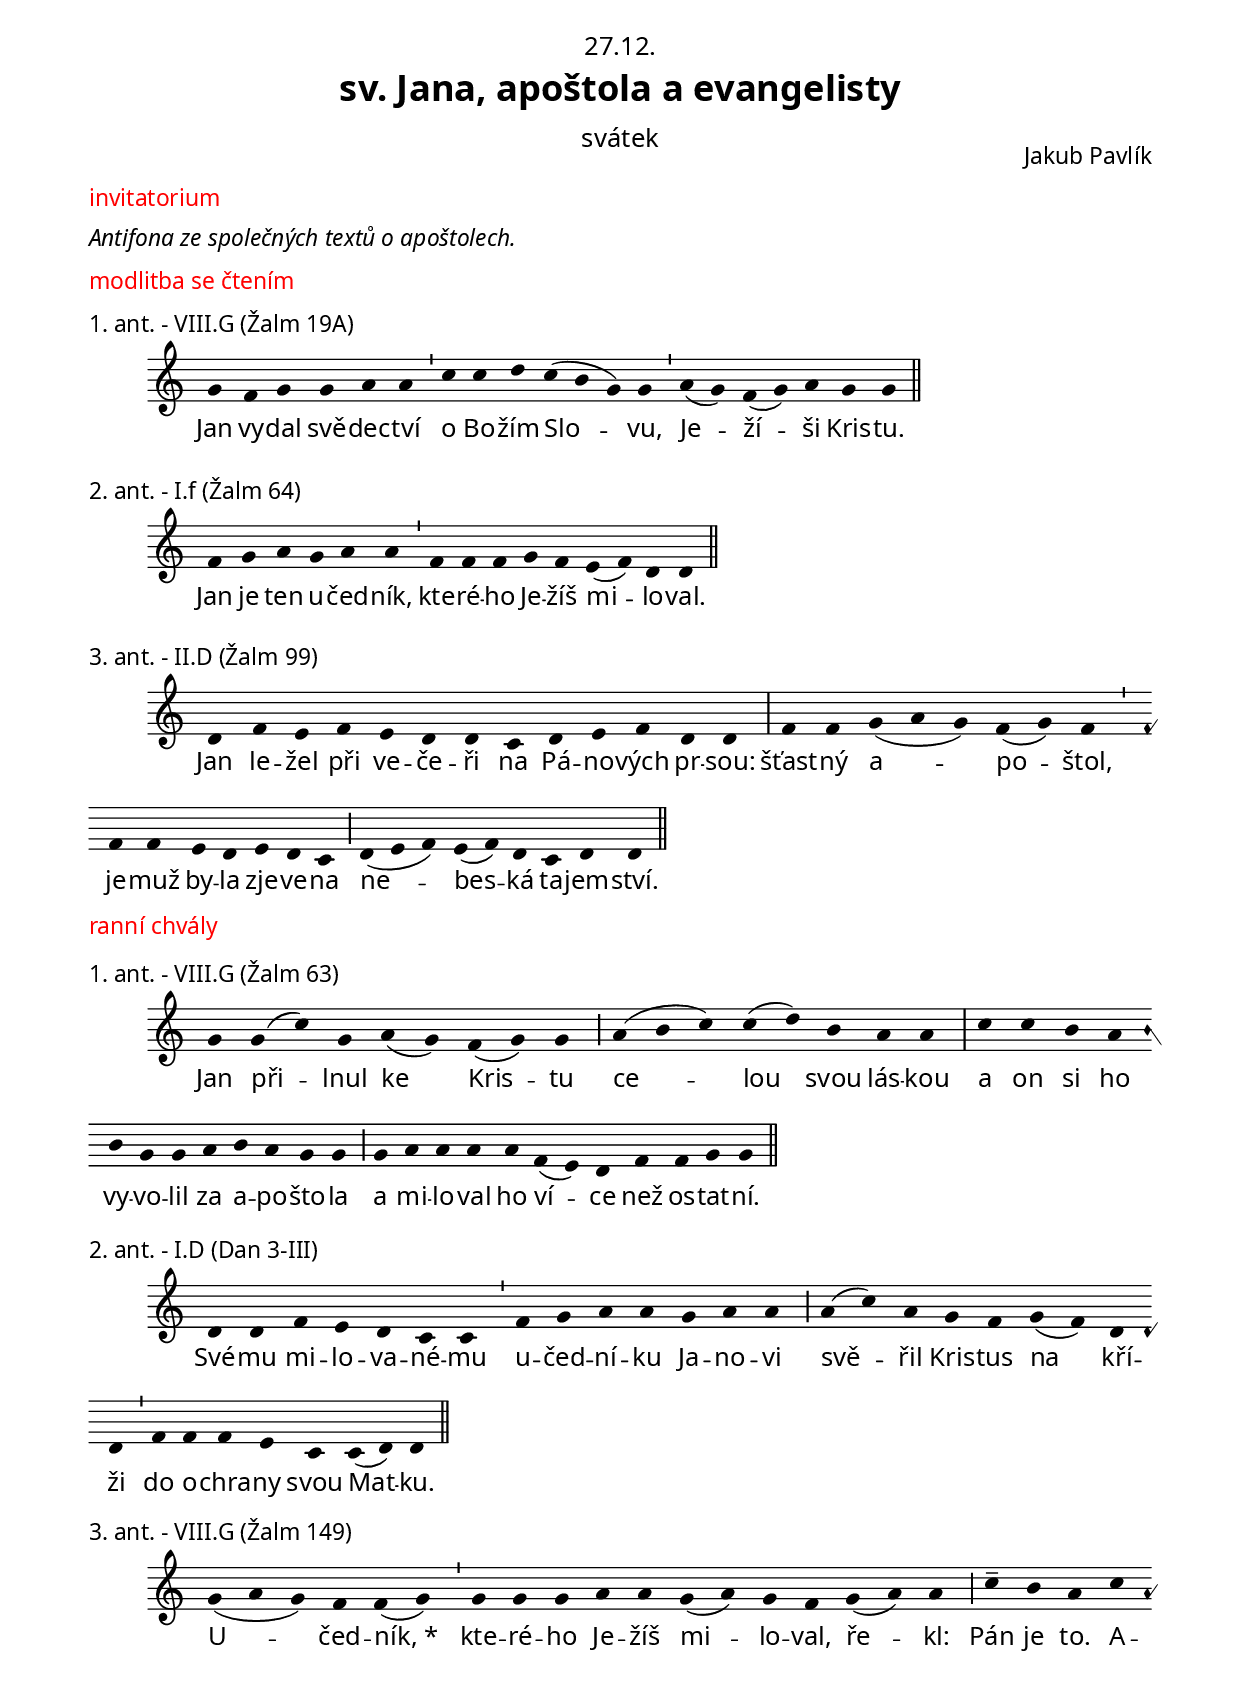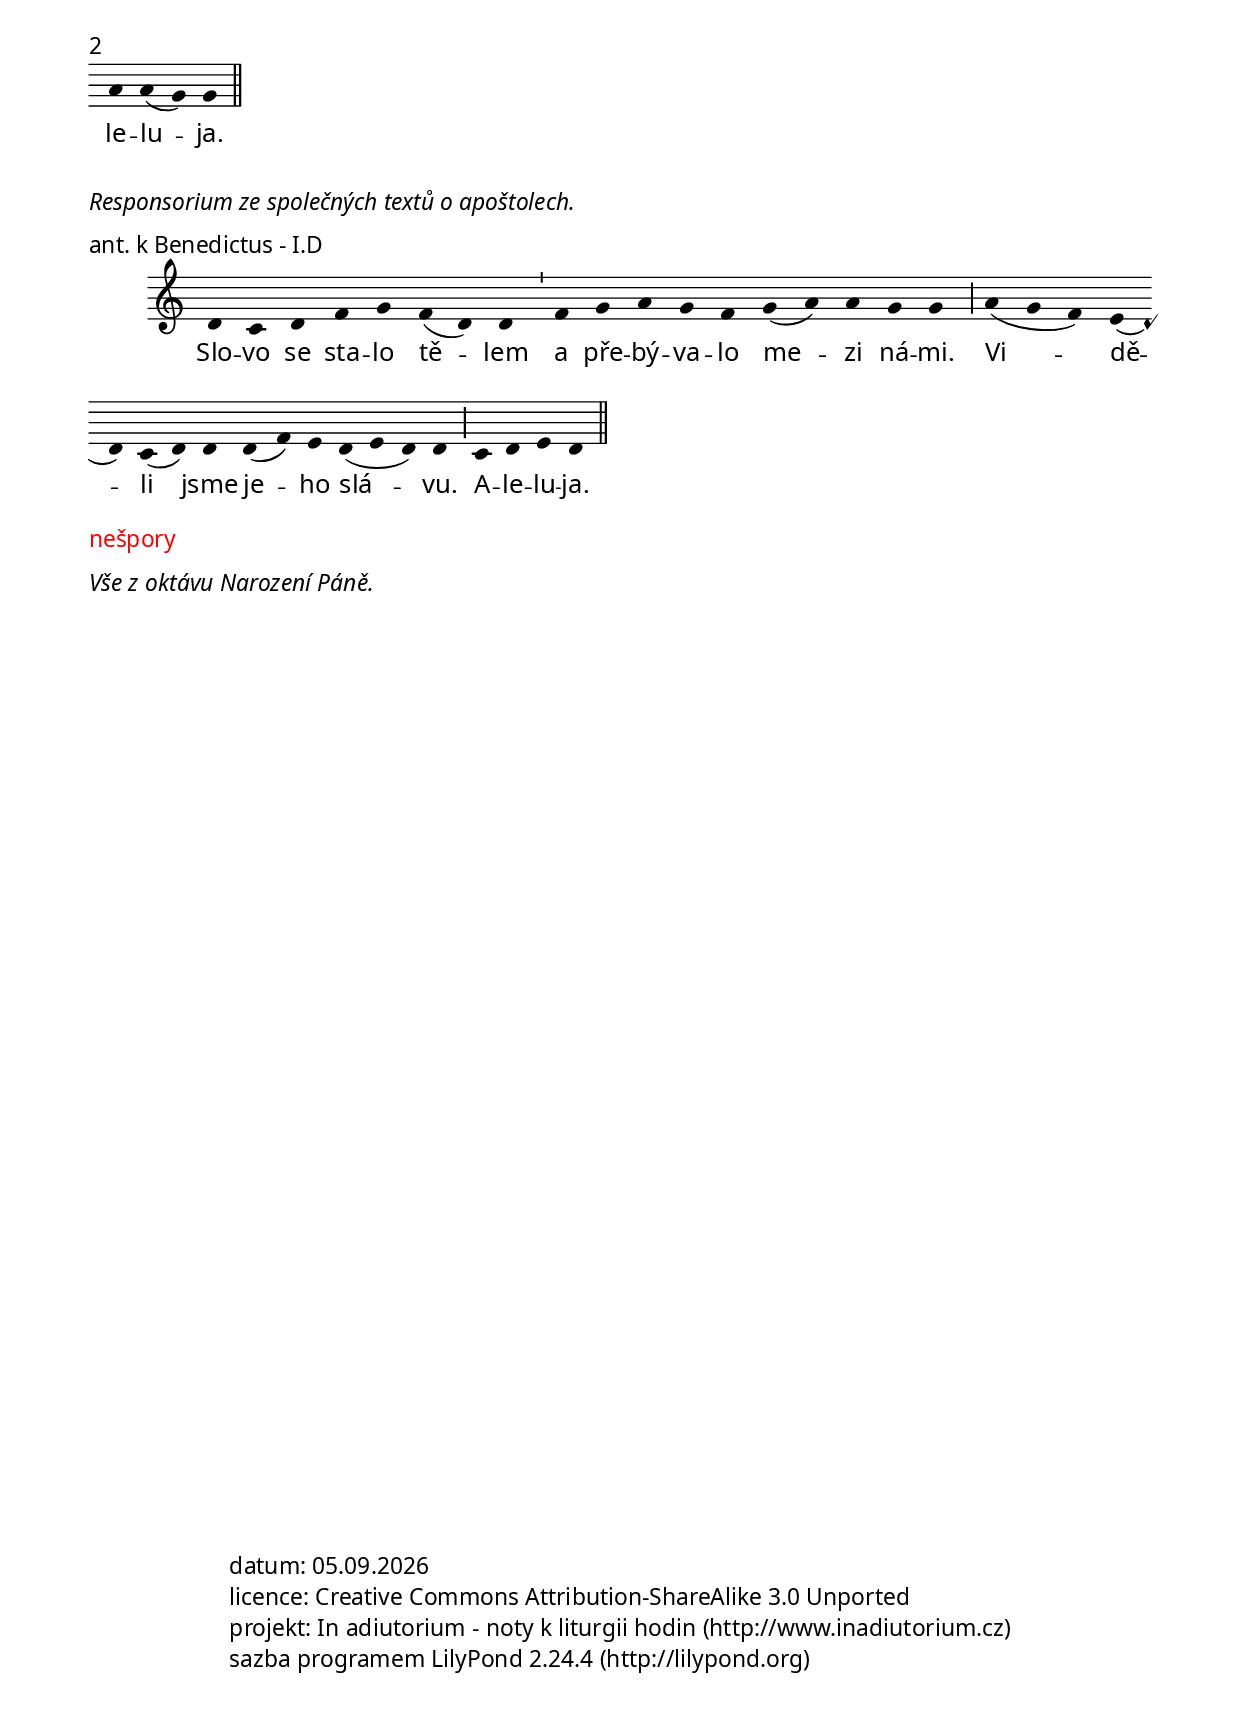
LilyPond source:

\version "2.15.37"

\include "../spolecne.ly"

\header {
  title = \markup\titleSvatek
            "sv. Jana, apoštola a evangelisty"
            svátek
            27.12.
  composer = "Jakub Pavlík"
}

\markup {\nadpisHodinka {"invitatorium"}}
\markup\italic{Antifona ze společných textů o apoštolech.}

\markup {\nadpisHodinka {"modlitba se čtením"}}

\score {
  \relative c'' {
    \choralniRezim
    g4 f g g a a \barMin
    c c d c( b g) g \barMin
    a( g) f( g) a g g \barFinalis
  }
  \addlyrics {
    Jan vy -- dal svě -- dec -- tví
    o Bo -- žím Slo -- vu,
    Je -- ží -- ši Kris -- tu.
  }
  \header {
    quid = "1. ant."
    modus = "VIII"
    differentia = "G"
    psalmus = "Žalm 19A"
    id = "mc-a1"
    piece = \markup {\sestavTitulek}
  }
}

\score {
  \relative c' {
    \choralniRezim
    f4 g a g a a \barMin
    f f f g f e( f) d d \barFinalis
  }
  \addlyrics {
    Jan je ten u -- čed -- ník,
    kte -- ré -- ho Je -- žíš mi -- lo -- val.
  }
  \header {
    quid = "2. ant."
    modus = "I"
    differentia = "f"
    psalmus = "Žalm 64"
    id = "mc-a2"
    piece = \markup {\sestavTitulek}
  }
}

\score {
  \relative c' {
    \choralniRezim
    d4 f e f e d d
    c d e f d d \barMax
    f f g( a g) f( g) f \barMin
    f f e d e d c \barMaior
    d( e f) e( f) d c d d \barFinalis
  }
  \addlyrics {
    Jan le -- žel při ve -- če -- ři
    na Pá -- no -- vých pr -- sou:
    šťast -- ný a -- po -- štol,
    je -- muž by -- la zje -- ve -- na
    ne -- bes -- ká ta -- jem -- ství.
  }
  \header {
    quid = "3. ant."
    modus = "II"
    differentia = "D"
    psalmus = "Žalm 99"
    id = "mc-a3"
    piece = \markup {\sestavTitulek}
  }
}

\markup {\nadpisHodinka {"ranní chvály"}}

\score {
  \relative c'' {
    \choralniRezim
    g4 g( c) g a( g) f( g) g \barMaior
    a( b c) c( d) b a a \barMax
    c c b a b g g a b a g g \barMaior
    g a a a a f( e) d f f g g \barFinalis
  }
  \addlyrics {
    Jan při -- lnul ke Kris -- tu
    ce -- lou svou lás -- kou
    a on si ho vy -- vo -- lil za a -- po -- što -- la
    a mi -- lo -- val ho ví -- ce než os -- tat -- ní.
  }
  \header {
    quid = "1. ant."
    modus = "VIII"
    differentia = "G"
    psalmus = "Žalm 63"
    placet = "půjde vylepšit"
    id = "rch-a1"
    piece = \markup {\sestavTitulek}
  }
}

\score {
  \relative c' {
    \choralniRezim
    d4 d f e d c c \barMin f g a a g a a \barMaior
    a( c) a g f g( f) d d \barMin
    f f f e c c( d) d \barFinalis
  }
  \addlyrics {
    Své -- mu mi -- lo -- va -- né -- mu u -- čed -- ní -- ku Ja -- no -- vi
    svě -- řil Kris -- tus na kří -- ži
    do o -- chra -- ny svou Mat -- ku.
  }
  \header {
    quid = "2. ant."
    modus = "I"
    differentia = "D"
    psalmus = "Dan 3-III"
    id = "rch-a2"
    piece = \markup {\sestavTitulek}
  }
}

\score {
  \relative c'' {
    \choralniRezim
    g4( a g) f f( g) \barMin
    g g g a a g( a) g f g( a) a \barMaior
    c-- b a
    c a a( g) g \barFinalis
  }
  \addlyrics {
    U -- čed -- ník,_*
    kte -- ré -- ho Je -- žíš mi -- lo -- val, ře -- kl:
    Pán je to.
    A -- le -- lu -- ja.
  }
  \header {
    quid = "3. ant."
    modus = "VIII"
    differentia = "G"
    psalmus = "Žalm 149"
    id = "rch-a3"
    fons = "Velikonoční oktáv, pátek, k Magnificat"
    fial = "velikonoce_velikonocnioktav.ly#pa-mag"
    piece = \markup {\sestavTitulek}
  }
}

\markup\italic{Responsorium ze společných textů o apoštolech.}

\score {
  \relative c' {
    \choralniRezim
    d4 c d f g f( d) d \barMin
    f g a g f g( a) a g g \barMaior
    a( g f) e( d) c( d) d d( f) e d( e d) d \barMaior
    c d e d \barFinalis
  }
  \addlyrics {
    Slo -- vo se sta -- lo tě -- lem
    a pře -- bý -- va -- lo me -- zi ná -- mi.
    Vi -- dě -- li jsme je -- ho slá -- vu.
    A -- le -- lu -- ja.
  }
  \header {
    quid = "ant. k Benedictus"
    modus = "I"
    differentia = "D"
    psalmus = ""
    placet = "
    vzhledem k tomu, jak silný je to text, zaslouží si něco úsilí
    o co nejvýstižnější melodii"
    id = "rch-aben"
    piece = \markup {\sestavTitulekBezZalmu}
  }
}

\markup {\nadpisHodinka {"nešpory"}}
\markup\italic{Vše z oktávu Narození Páně.}